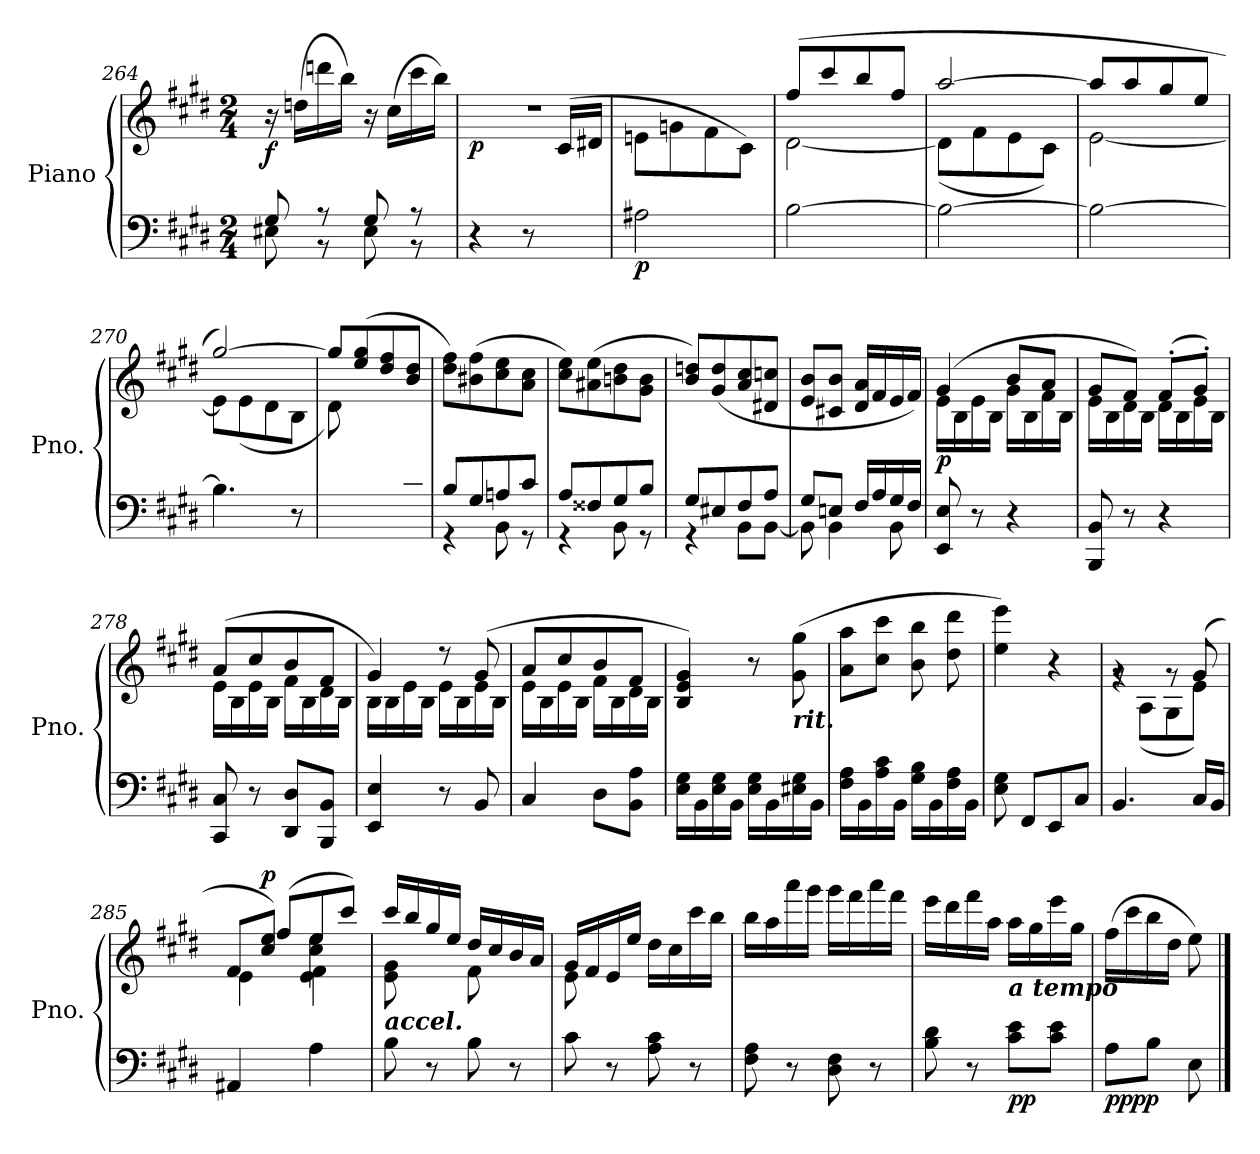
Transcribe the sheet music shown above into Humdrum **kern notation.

**kern	**kern	**dynam
*part1	*part1	*part1
*staff2	*staff1	*staff1/2
*I"Piano	*	*
*I'Pno.	*	*
*clefF4	*clefG2	*
*k[f#c#g#d#]	*k[f#c#g#d#]	*
*M2/4	*M2/4	*
=264	=264	=264
*^	*	*
!	!	!	!LO:DY:b
8G#/	8E#X\	16r	f
.	.	(16ddn\LL	.
8r	8r	16dddn\	.
.	.	16bb\JJ)	.
8G#/	8E#\	16r	.
.	.	(16cc#\LL	.
8r	8r	16ccc#\	.
.	.	16bb\JJ)	.
*v	*v	*	*
=265	=265	=265
*	*^	*
!	!	!	!LO:DY:b
4r	2r	4.ryy	p
8r	.	.	.
8ryy	.	(16c#/LL	.
.	.	16d#X/JJ	.
=266	=266	=266	=266
!	!	!	!LO:DY:b=2
2A#X\	2ryy	8en\L	p
.	.	8gn\	.
.	.	8f#\	.
.	.	8c#\J)	.
!!LO:LB:g=z	!!
=267	=267	=267	=267
!	!	!	!LO:DY:b
!	!	!	!LO:DY:n=1:a
[2B\	(>8ff#/L	[2d#\	other-dynamics p
.	8ccc#/	.	.
.	8bb/	.	.
.	8ff#/J	.	.
=268	=268	=268	=268
2B\_	[2aa/	(>8d#\L]	.
.	.	8f#\	.
.	.	8e\	.
.	.	8c#\J)	.
=269	=269	=269	=269
2B\_	8aa/L]	[2e\	.
.	8aa/	.	.
.	8gg#/	.	.
.	8ee/J	.	.
=270	=270	=270	=270
4.B\]	[2gg#/)	8e\L]	.
.	.	(>8e\	.
.	.	8d#\	.
8r	.	8B\J	.
=271	=271	=271	=271
8ryy	8gg#/L]	8d#\L)	.
8A#X/	(>8ee/ 8gg#/	4.ryy	.
8B/	8dd#/ 8ff#/	.	.
8d#/J	8b/ 8dd#/J	.	.
*	*v	*v	*
=272	=272	=272
*^	*	*
8B/L	4r	8dd#\ 8ff#\L)	.
8G#/	.	(8b#X\ 8ff#\	.
8An/	8BB\	8cc#\ 8ee\	.
8c#/J	8r	8a\ 8cc#\J	.
=273	=273	=273	=273
8A/L	4r	8cc#\ 8ee\L)	.
8F##X/	.	(8a#X\ 8ee\	.
8G#/	8BB\	8bn\ 8dd#\	.
8B/J	8r	8g#\ 8b\J	.
!!LO:LB:g=z
=274	=274	=274	=274
8G#/L	4r	8b/ 8ddn/L)	.
8E#X/	.	(>8g#/ 8dd/	.
8F#/	8BB\L	8a/ 8cc#/	.
8A/J	[8BB\J	8d#X/ 8ccn/J	.
=275	=275	=275	=275
!	!	!	!LO:DY:b
8G#/L	8BB\]	8e/ 8b/L	other-dynamics
8En/J	4BB\	8c#X/ 8b/J	.
16F#/LL	.	16d#/ 16a/LL	.
16A/	.	16f#/	.
16G#/	8BB\	16e/	.
16F#/JJ	.	16f#/JJ)	.
*v	*v	*	*
=276	=276	=276
*	*^	*
!	!	!	!LO:DY:b
8EE/ 8E/	(>4g#/	16e\LL	p
.	.	16B\	.
8r	.	16e\	.
.	.	16B\JJ	.
4r	8b/L	16g#\LL	.
.	.	16B\	.
.	8a/J	16f#\	.
.	.	16B\JJ	.
=277	=277	=277	=277
8BBB/ 8BB/	8g#/L	16e\LL	.
.	.	16B\	.
8r	8f#/J)	16d#\	.
.	.	16B\JJ	.
4r	(>8f#'/L	16d#\LL	.
.	.	16B\	.
.	8g#'/J)	16e\	.
.	.	16B\JJ	.
!!LO:LB:g=z	!!
=278	=278	=278	=278
8CC#/ 8C#/	(8a/L	16e\LL	.
.	.	16B\	.
8r	8cc#/	16e\	.
.	.	16B\JJ	.
8DD#/ 8D#/L	8b/	16f#\LL	.
.	.	16B\	.
8BBB/ 8BB/J	8f#/J	16d#\	.
.	.	16B\JJ	.
=279	=279	=279	=279
4EE/ 4E/	4g#/)	16B\LL	.
.	.	16B\	.
.	.	16e\	.
.	.	16B\JJ	.
8r	8r	16e\LL	.
.	.	16B\	.
8BB/	(8g#/	16e\	.
.	.	16B\JJ	.
=280	=280	=280	=280
!	!	!	!LO:DY:a
4C#/	8a/L	16e\LL	other-dynamics
.	.	16B\	.
.	8cc#/	16e\	.
.	.	16B\JJ	.
8D#\L	8b/	16f#\LL	.
.	.	16B\	.
8BB\ 8A\J	8f#/J	16d#\	.
.	.	16B\JJ	.
*	*v	*v	*
=281	=281	=281
16E\ 16G#\LL	4B/ 4e/ 4g#/)	.
16BB\	.	.
16E\ 16G#\	.	.
16BB\JJ	.	.
16E\ 16G#\LL	8r	.
16BB\	.	.
!	!LO:TX:b:Bi:t=rit.	!
16E#X\ 16G#\	(8g#\ 8gg#\	.
16BB\JJ	.	.
!!LO:PB:g=z
=282	=282	=282
16F#\ 16A\LL	8a\ 8aa\L	.
16BB\	.	.
16A\ 16c#\	8cc#\ 8ccc#\J	.
16BB\JJ	.	.
16G#\ 16B\LL	8b\ 8bb\	.
16BB\	.	.
16F#\ 16A\	8dd#\ 8ddd#\	.
16BB\JJ	.	.
=283	=283	=283
8E\ 8G#\	4ee\ 4eee\)	.
8FF#/L	.	.
8EE/	4r	.
8C#/J	.	.
=284	=284	=284
*	*^	*
4.BB/	4rg	8rg	.
.	.	(8A\L	.
.	8rg	8G#\	.
16C#/LL	(8g#/	8e\J)	.
16BB/JJ	.	.	.
=285	=285	=285	=285
*^	*^	*^	*
4AA#X/	4ryy	8f#/L	4e\	8ryy	4ryy	.
!	!	!	!	!	!	!LO:DY:a
.	.	8cc#/ 8ee/J)	.	(8ff#/L	.	p
4ryy	4A\	4cc#\ 4ee\	4ryy	8ee/	4e\ 4f#\	.
.	.	.	.	8ccc#/J)	.	.
*	*	*	*	*v	*v	*
=286	=286	=286	=286	=286	=286
!	!	!LO:TX:b:Bi:t=accel.	!	!	!
!	!	!	!	!	!LO:DY:b
*	*	*	*v	*v	*
8ryy	8B\	16ccc#/LL	8e\ 8g#\	other-dynamics
.	.	16bb/	.	.
8r	8ryy	16gg#/	8ryy	.
.	.	16ee/JJ	.	.
8ryy	8B\	16dd#/LL	8f#\	.
.	.	16cc#/	.	.
8r	8ryy	16b/	8ryy	.
.	.	16a/JJ	.	.
!!LO:LB:g=z	!!
=287	=287	=287	=287	=287
8ryy	8c#\	16g#/LL	8e\	.
.	.	16f#/	.	.
8r	4.ryy	16e/	4.ryy	.
.	.	16ee/JJ	.	.
8A\ 8c#\	.	16dd#\LL	.	.
.	.	16cc#\	.	.
8r	.	16ccc#\	.	.
.	.	16bb\JJ	.	.
*v	*v	*	*	*
*	*v	*v	*
=288	=288	=288
8F#\ 8A\	16bb\LL	.
.	16aa\	.
8r	16aaa\	.
.	16ggg#\JJ	.
8D#\ 8F#\	16ggg#\LL	.
.	16fff#\	.
8r	16aaa\	.
.	16fff#\JJ	.
=289	=289	=289
8B\ 8d#\	16eee\LL	.
.	16ddd#\	.
8r	16fff#\	.
.	16aa\JJ	.
!	!LO:TX:b:Bi:t=a tempo	!
!	!	!LO:DY:b=2
!	!	!LO:DY:n=1:b
8c#\ 8e\L	16aa\LL	p p
.	16gg#\	.
8c#\ 8e\J	16eee\	.
.	16gg#\JJ	.
=290	=290	=290
!	!	!LO:DY:b=2
!	!	!LO:DY:n=1:b
8A\L	(16ff#\LL	pp pp
.	16ccc#\	.
8B\J	16bb\	.
.	16dd#\JJ	.
8E\	8ee\)	.
==	==	==
*-	*-	*-
